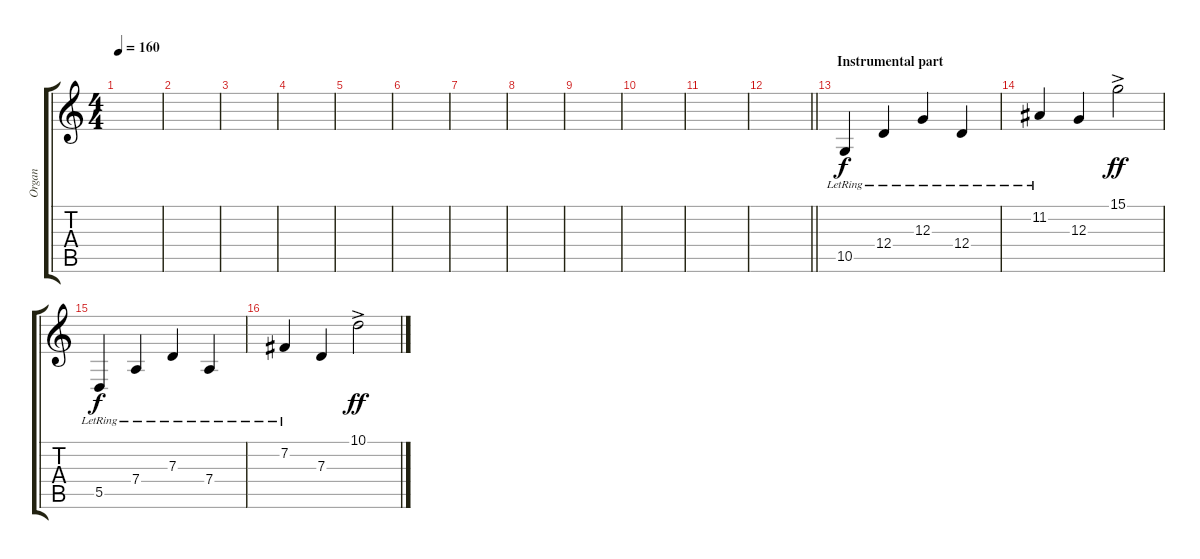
\track ("Organ" "Organ") {instrument churchorgan}
\staff {score tabs}
\tuning (E4 B3 G3 D3 A2 E2) {hide}
\ts (4 4)
\tempo 160
\clef g2
\ks c
|
|
|
|
|
|
|
|
|
|
|
\barLineRight lightlight
|
\section ("" "Instrumental part")
10.5{lr}.4 12.4{lr}.4 12.3{lr}.4 12.4{lr}.4 |
11.2{lr}.4 12.3.4 15.1{ac}.2{dy ff} |
5.5{lr}.4{dy f} 7.4{lr}.4 7.3{lr}.4 7.4{lr}.4 |
7.2{lr}.4 7.3.4 10.1{ac}.2{dy ff}
